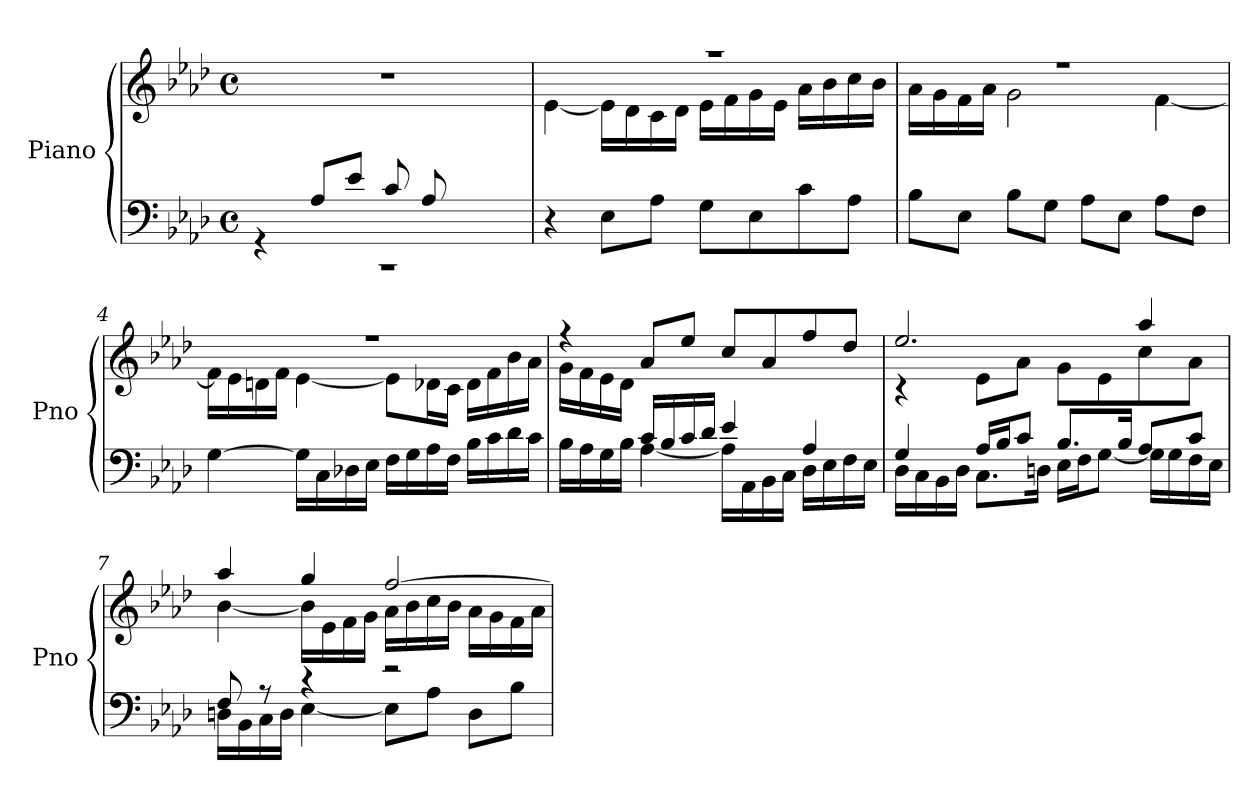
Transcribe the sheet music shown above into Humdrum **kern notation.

**kern	**kern
*part1	*part1
*staff2	*staff1
*I"Piano	*
*I'Pno	*
*clefF4	*clefG2
*k[b-e-a-d-]	*k[b-e-a-d-]
*M4/4	*M4/4
*met(c)	*met(c)
=1	=1
*^	*^
1rCC	4r	1r	2.ryy
.	8A-/L	.	.
.	8e-/J	.	.
.	8c/L	.	.
.	8A-/	.	.
.	4ryy	.	8f\
.	.	.	8d-\J
*v	*v	*	*
=2	=2	=2
4r	1r	[4e-\
8E-\L	.	16e-\LL]
.	.	16d-\
8A-\J	.	16c\
.	.	16d-\JJ
8G\L	.	16e-\LL
.	.	16f\
8E-\	.	16g\
.	.	16e-\JJ
8c\	.	16a-\LL
.	.	16b-\
8A-\J	.	16cc\
.	.	16b-\JJ
=3	=3	=3
8B-\L	1r	16a-\LL
.	.	16g\
8E-\J	.	16f\
.	.	16a-\JJ
8B-\L	.	2g\
8G\J	.	.
8A-\L	.	.
8E-\J	.	.
8A-\L	.	[4f\
8F\J	.	.
!!LO:LB:g=z	!!
=4	=4	=4
[4G\	1r	16f\LL]
.	.	16e-\
.	.	16dn\
.	.	16f\JJ
16G\LL]	.	[4e-\
16C\	.	.
16D-X\	.	.
16E-\JJ	.	.
16F\LL	.	8e-\L]
16G\	.	.
16A-\	.	16d-X\L
16F\JJ	.	16c\JJ
16B-\LL	.	16d-\LL
16c\	.	16f\
16d-\	.	16b-\
16c\JJ	.	16a-\JJ
=5	=5	=5
*^	*	*
4ryy	16B-\LL	4r	16g\LL
.	16A-\	.	16f\
.	16G\	.	16e-\
.	16B-\JJ	.	16d-\JJ
16c/LL	[4A-\	8a-/L	2.ryy
16B-/	.	.	.
16c/	.	8ee-/J	.
16d-/JJ	.	.	.
4e-/	16A-\LL]	8cc/L	.
.	16AA-\	.	.
.	16BB-\	8a-/	.
.	16C\JJ	.	.
4A-/	16D-\LL	8ff/	.
.	16E-\	.	.
.	16F\	8dd-/J	.
.	16E-\JJ	.	.
!!LO:LB:g=z	!!
=6	=6	=6	=6
4G/	16D-\LL	2.ee-/	4r
.	16C\	.	.
.	16BB-\	.	.
.	16D-\JJ	.	.
16A-/LL	8.C\L	.	8e-\L
16B-/J	.	.	.
8c/J	.	.	8a-\J
.	16Dn\Jk	.	.
8.B-/L	16E-\LL	.	8g\L
.	16F\J	.	.
.	[8G\J	.	8e-\
16B-/Jk	.	.	.
8A-/L	16G\LL]	4aa-/	8cc\
.	16G\	.	.
8c/J	16F\	.	8a-\J
.	16E-\JJ	.	.
!!LO:LB:g=z	!!
=7	=7	=7	=7
8F/	16Dn\LL	4aa-/	[4b-\
.	16BB-\	.	.
8r	16C\	.	.
.	16D\JJ	.	.
4r	[4E-\	4gg/	16b-\LL]
.	.	.	16e-\
.	.	.	16f\
.	.	.	16g\JJ
2r	8E-\L]	[2ff/	16a-\LL
.	.	.	16b-\
.	8A-\J	.	16cc\
.	.	.	16b-\JJ
.	8D\L	.	16a-\LL
.	.	.	16g\
.	8B-\J	.	16f\
.	.	.	16a-\JJ
*v	*v	*	*
*	*v	*v
=	=
*-	*-
